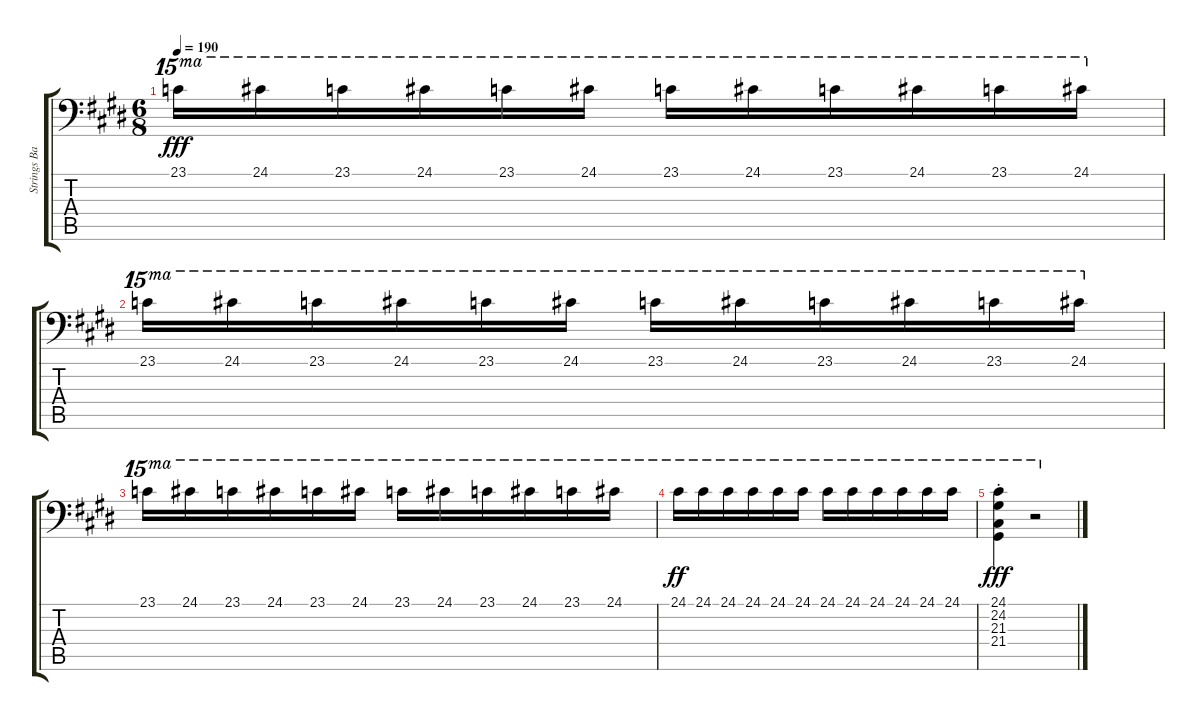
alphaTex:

\track ("Strings Back" "Strings Ba") {instrument stringensemble2}
\staff {score tabs}
\tuning (Db4 Ab3 E3 B2 Gb2 A1) {hide}
\ts (6 8)
\tempo 190
\clef f4
\ks c#minor
23.1.16{ot 15ma dy fff} 24.1.16{ot 15ma} 23.1.16{ot 15ma} 24.1.16{ot 15ma} 23.1.16{ot 15ma} 24.1.16{ot 15ma} 23.1.16{ot 15ma} 24.1.16{ot 15ma} 23.1.16{ot 15ma} 24.1.16{ot 15ma} 23.1.16{ot 15ma} 24.1.16{ot 15ma} |
23.1.16{ot 15ma} 24.1.16{ot 15ma} 23.1.16{ot 15ma} 24.1.16{ot 15ma} 23.1.16{ot 15ma} 24.1.16{ot 15ma} 23.1.16{ot 15ma} 24.1.16{ot 15ma} 23.1.16{ot 15ma} 24.1.16{ot 15ma} 23.1.16{ot 15ma} 24.1.16{ot 15ma} |
23.1.16{ot 15ma} 24.1.16{ot 15ma} 23.1.16{ot 15ma} 24.1.16{ot 15ma} 23.1.16{ot 15ma} 24.1.16{ot 15ma} 23.1.16{ot 15ma} 24.1.16{ot 15ma} 23.1.16{ot 15ma} 24.1.16{ot 15ma} 23.1.16{ot 15ma} 24.1.16{ot 15ma} |
24.1.16{ot 15ma dy ff} 24.1.16{ot 15ma} 24.1.16{ot 15ma} 24.1.16{ot 15ma} 24.1.16{ot 15ma} 24.1.16{ot 15ma} 24.1.16{ot 15ma} 24.1.16{ot 15ma} 24.1.16{ot 15ma} 24.1.16{ot 15ma} 24.1.16{ot 15ma} 24.1.16{ot 15ma} |
(24.1{st} 24.2{st} 21.3{st} 21.4{st}).4{ot 15ma dy fff} r.2{ot 15ma}
